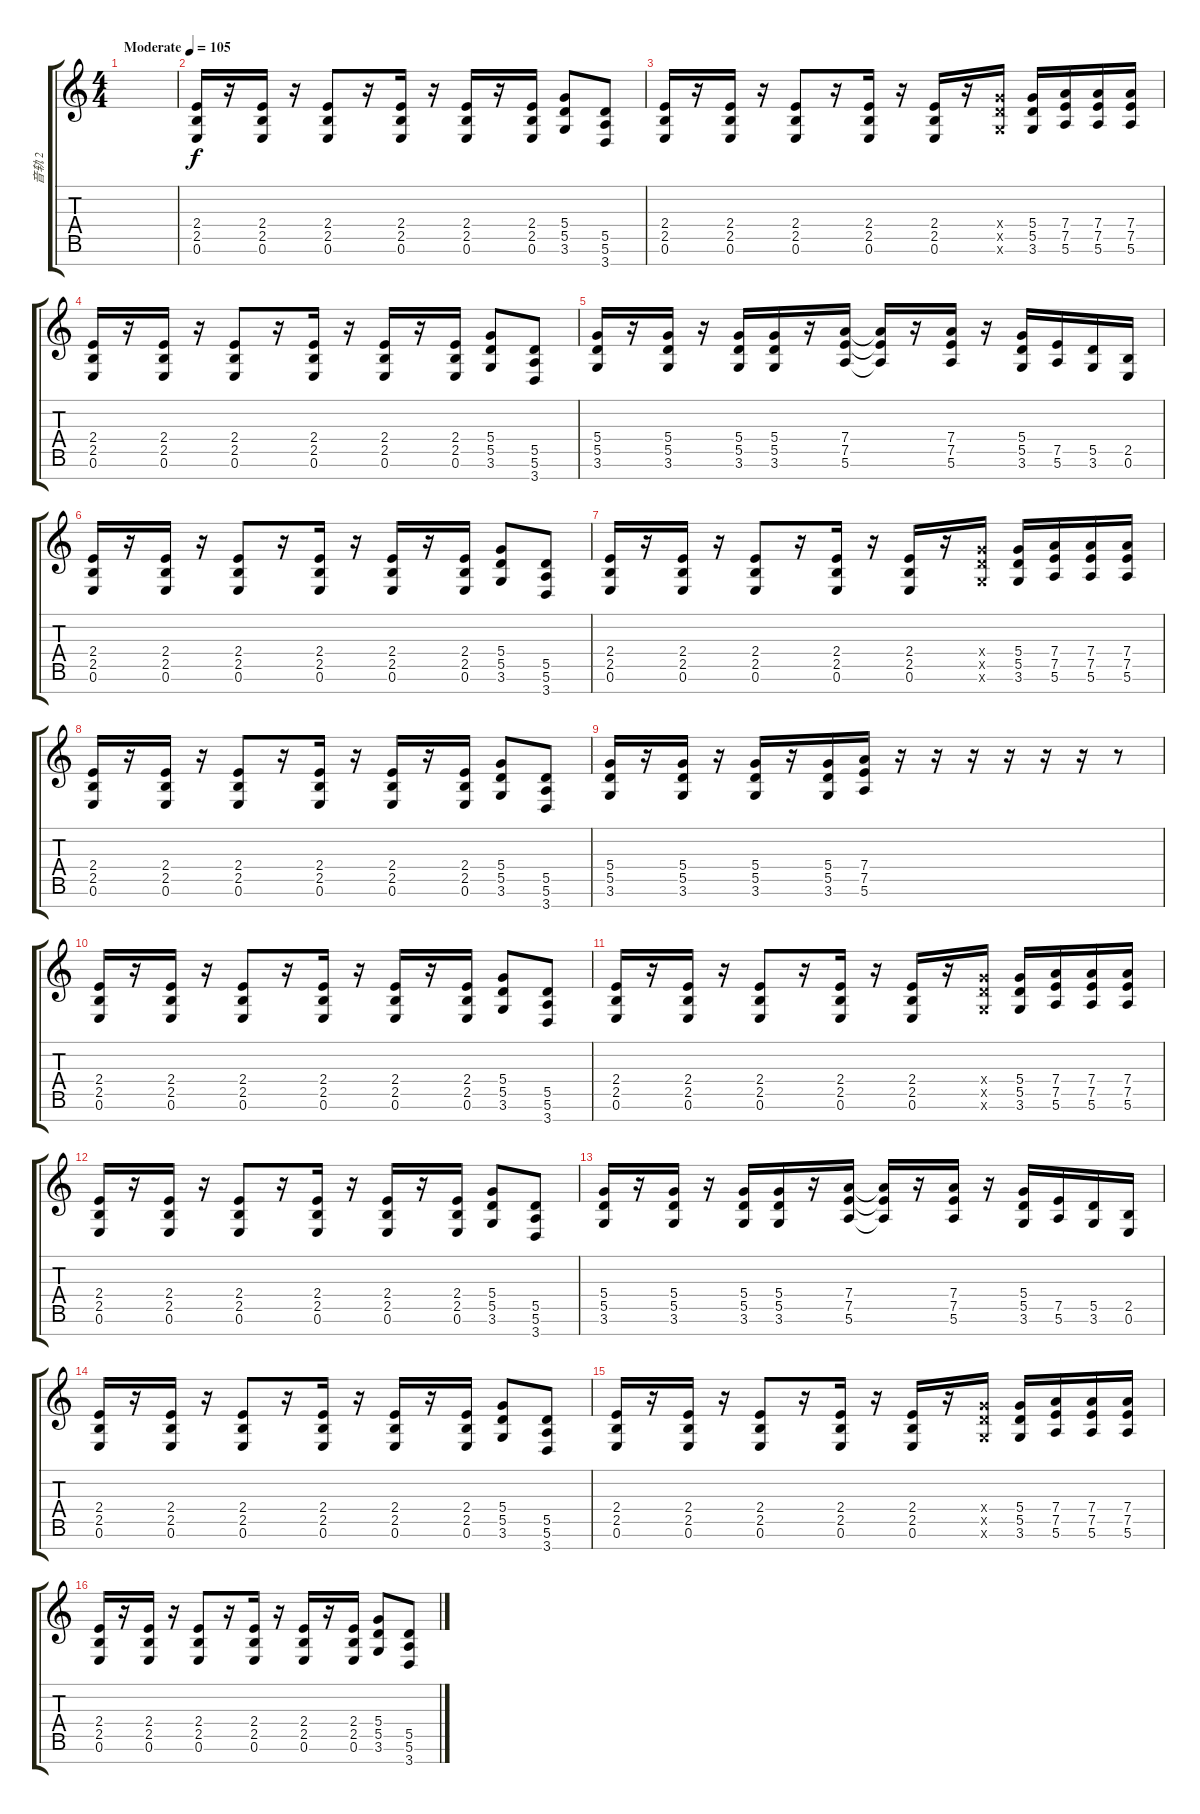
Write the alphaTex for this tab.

\track ("音轨 2" "音轨 2") {instrument distortionguitar}
\staff {score tabs}
\tuning (E4 B3 G3 D3 A2 E2 B1) {hide}
\ts (4 4)
\tempo (105 "Moderate")
\clef g2
\ks c
|
(2.4 2.5 0.6).16 r.16 (2.4 2.5 0.6).16 r.16 (2.4 2.5 0.6).8 r.16 (2.4 2.5 0.6).16 r.16 (2.4 2.5 0.6).16 r.16 (2.4 2.5 0.6).16 (5.4 5.5 3.6).8 (5.5 5.6 3.7).8 |
(2.4 2.5 0.6).16 r.16 (2.4 2.5 0.6).16 r.16 (2.4 2.5 0.6).8 r.16 (2.4 2.5 0.6).16 r.16 (2.4 2.5 0.6).16 r.16 (5.4{x} 5.5{x} 3.6{x}).16 (5.4 5.5 3.6).16 (7.4 7.5 5.6).16 (7.4 7.5 5.6).16{txt ""} (7.4 7.5 5.6).16 |
(2.4 2.5 0.6).16 r.16 (2.4 2.5 0.6).16 r.16 (2.4 2.5 0.6).8 r.16 (2.4 2.5 0.6).16 r.16 (2.4 2.5 0.6).16 r.16 (2.4 2.5 0.6).16 (5.4 5.5 3.6).8 (5.5 5.6 3.7).8 |
(5.4 5.5 3.6).16 r.16 (5.4 5.5 3.6).16 r.16 (5.4 5.5 3.6).16 (5.4 5.5 3.6).16 r.16 (7.4 7.5 5.6).16 (7.4{t} 7.5{t} 5.6{t}).16 r.16 (7.4 7.5 5.6).16 r.16 (5.4 5.5 3.6).16 (7.5 5.6).16 (5.5 3.6).16 (2.5 0.6).16 |
(2.4 2.5 0.6).16 r.16 (2.4 2.5 0.6).16 r.16 (2.4 2.5 0.6).8 r.16 (2.4 2.5 0.6).16 r.16 (2.4 2.5 0.6).16 r.16 (2.4 2.5 0.6).16 (5.4 5.5 3.6).8 (5.5 5.6 3.7).8 |
(2.4 2.5 0.6).16 r.16 (2.4 2.5 0.6).16 r.16 (2.4 2.5 0.6).8 r.16 (2.4 2.5 0.6).16 r.16 (2.4 2.5 0.6).16 r.16 (5.4{x} 5.5{x} 3.6{x}).16 (5.4 5.5 3.6).16 (7.4 7.5 5.6).16 (7.4 7.5 5.6).16 (7.4 7.5 5.6).16 |
(2.4 2.5 0.6).16 r.16 (2.4 2.5 0.6).16 r.16 (2.4 2.5 0.6).8 r.16 (2.4 2.5 0.6).16 r.16 (2.4 2.5 0.6).16 r.16 (2.4 2.5 0.6).16 (5.4 5.5 3.6).8 (5.5 5.6 3.7).8 |
(5.4 5.5 3.6).16 r.16 (5.4 5.5 3.6).16 r.16 (5.4 5.5 3.6).16 r.16 (5.4 5.5 3.6).16 (7.4 7.5 5.6).16 r.16 r.16 r.16 r.16 r.16 r.16 r.8 |
(2.4 2.5 0.6).16 r.16 (2.4 2.5 0.6).16 r.16 (2.4 2.5 0.6).8 r.16 (2.4 2.5 0.6).16 r.16 (2.4 2.5 0.6).16 r.16 (2.4 2.5 0.6).16 (5.4 5.5 3.6).8 (5.5 5.6 3.7).8 |
(2.4 2.5 0.6).16 r.16 (2.4 2.5 0.6).16 r.16 (2.4 2.5 0.6).8 r.16 (2.4 2.5 0.6).16 r.16 (2.4 2.5 0.6).16 r.16 (5.4{x} 5.5{x} 3.6{x}).16 (5.4 5.5 3.6).16 (7.4 7.5 5.6).16 (7.4 7.5 5.6).16 (7.4 7.5 5.6).16 |
(2.4 2.5 0.6).16 r.16 (2.4 2.5 0.6).16 r.16 (2.4 2.5 0.6).8 r.16 (2.4 2.5 0.6).16 r.16 (2.4 2.5 0.6).16 r.16 (2.4 2.5 0.6).16 (5.4 5.5 3.6).8 (5.5 5.6 3.7).8 |
(5.4 5.5 3.6).16 r.16 (5.4 5.5 3.6).16 r.16 (5.4 5.5 3.6).16 (5.4 5.5 3.6).16 r.16 (7.4 7.5 5.6).16 (7.4{t} 7.5{t} 5.6{t}).16 r.16 (7.4 7.5 5.6).16 r.16 (5.4 5.5 3.6).16 (7.5 5.6).16 (5.5 3.6).16 (2.5 0.6).16 |
(2.4 2.5 0.6).16 r.16 (2.4 2.5 0.6).16 r.16 (2.4 2.5 0.6).8 r.16 (2.4 2.5 0.6).16 r.16 (2.4 2.5 0.6).16 r.16 (2.4 2.5 0.6).16 (5.4 5.5 3.6).8 (5.5 5.6 3.7).8 |
(2.4 2.5 0.6).16 r.16 (2.4 2.5 0.6).16 r.16 (2.4 2.5 0.6).8 r.16 (2.4 2.5 0.6).16 r.16 (2.4 2.5 0.6).16 r.16 (5.4{x} 5.5{x} 3.6{x}).16 (5.4 5.5 3.6).16 (7.4 7.5 5.6).16 (7.4 7.5 5.6).16 (7.4 7.5 5.6).16 |
(2.4 2.5 0.6).16 r.16 (2.4 2.5 0.6).16 r.16 (2.4 2.5 0.6).8 r.16 (2.4 2.5 0.6).16 r.16 (2.4 2.5 0.6).16 r.16 (2.4 2.5 0.6).16 (5.4 5.5 3.6).8 (5.5 5.6 3.7).8
